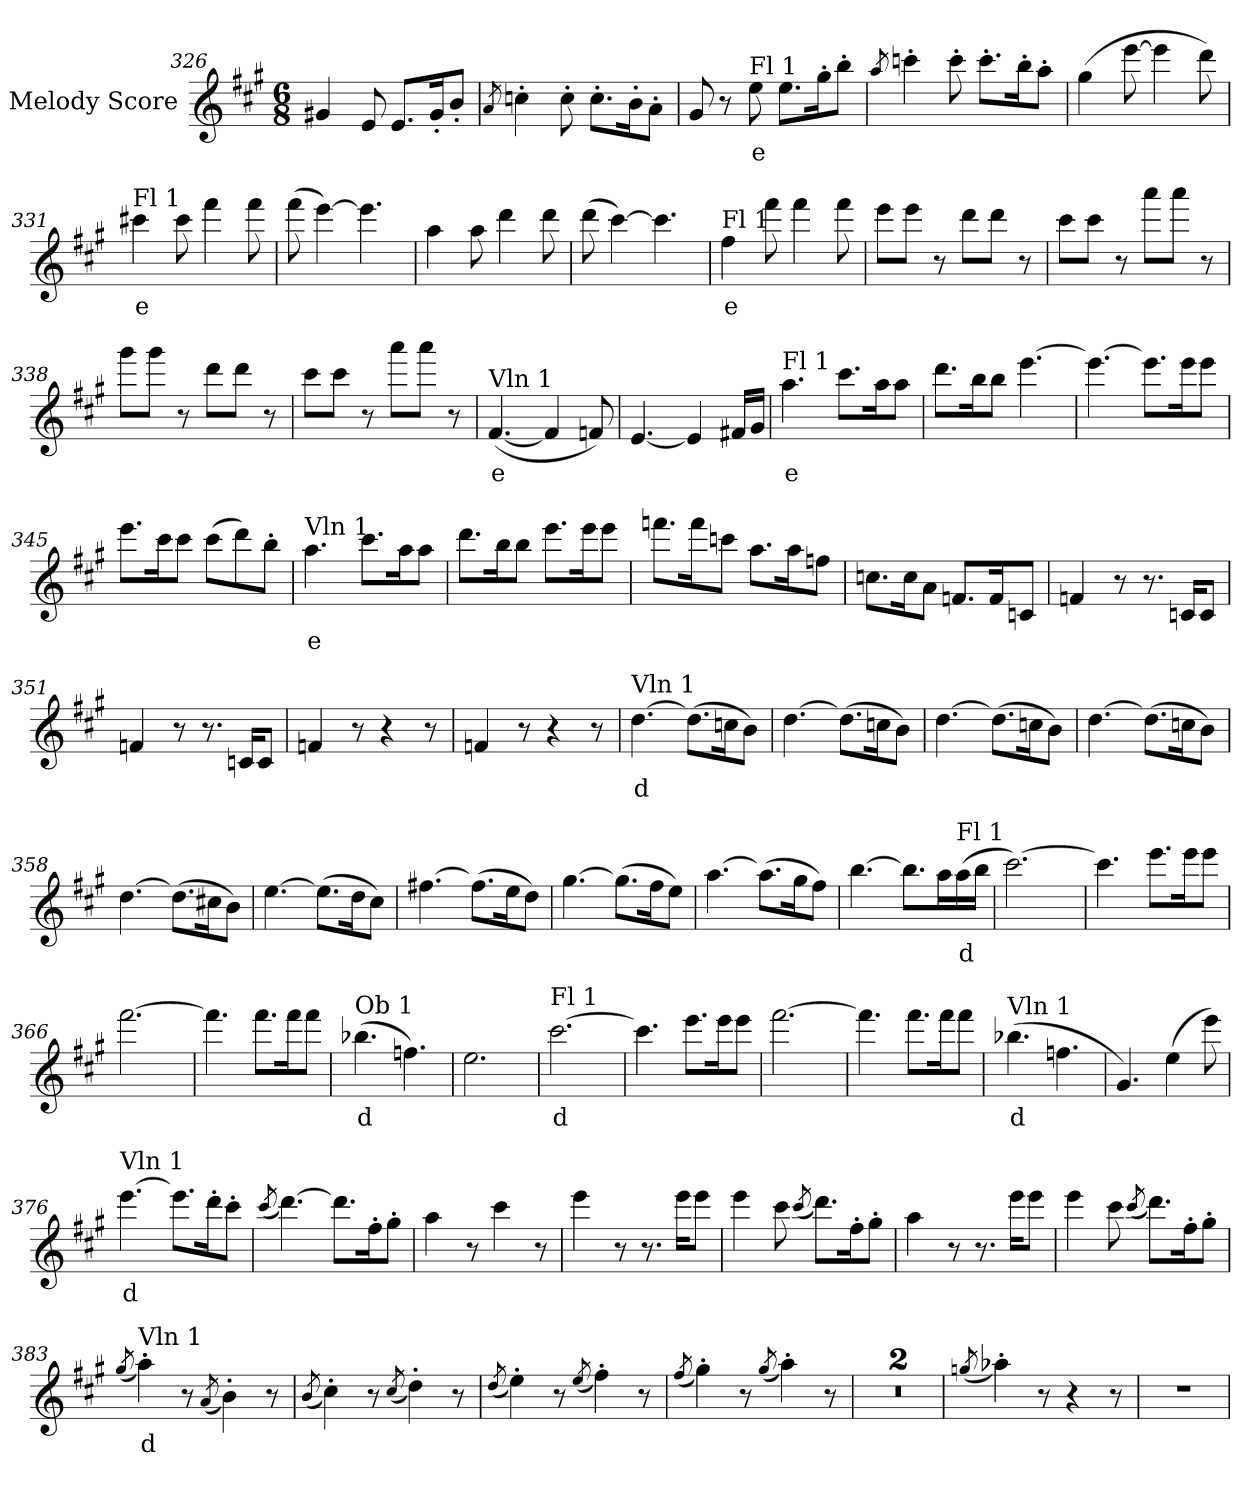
**kern	**text
*part1	*part1
*staff1	*staff1
*I"Melody Score	*
*clefG2	*
*k[f#c#g#]	*
*M6/8	*
=326	=326
4g#X/	.
8e/	.
8.e/L	.
16g#'/K	.
8b'/J	.
=327	=327
8qa/	.
4ccn'\	.
8cc'\	.
8.cc'\L	.
16b'\K	.
8a'\J	.
=328	=328
8g#/	.
8r	.
!LO:TX:a:t=Fl 1	!
!	!LO:LY:b:color=#FF0000
8ee\	e
8.ee\L	.
16gg#'\K	.
8bb'\J	.
=329	=329
8qaa/	.
4cccn'\	.
8ccc'\	.
8.ccc'\L	.
16bb'\K	.
8aa'\J	.
=330	=330
(4gg#\	.
[8eee\	.
4eee\]	.
8ddd\)	.
=331	=331
!LO:TX:a:t=Fl 1	!
!	!LO:LY:b:color=#FF0000
4ccc#X\	e
8ccc#\	.
4fff#\	.
8fff#\	.
=332	=332
(8fff#\	.
[4eee\)	.
4.eee\]	.
=333	=333
4aa\	.
8aa\	.
4ddd\	.
8ddd\	.
=334	=334
(8ddd\	.
[4ccc#\)	.
4.ccc#\]	.
=335	=335
!LO:TX:a:t=Fl 1	!
!	!LO:LY:b:color=#FF0000
4ff#\	e
8fff#\	.
4fff#\	.
8fff#\	.
=336	=336
8eee\L	.
8eee\J	.
8r	.
8ddd\L	.
8ddd\J	.
8r	.
=337	=337
8ccc#\L	.
8ccc#\J	.
8r	.
8aaa\L	.
8aaa\J	.
8r	.
=338	=338
8ggg#\L	.
8ggg#\J	.
8r	.
8ddd\L	.
8ddd\J	.
8r	.
=339	=339
8ccc#\L	.
8ccc#\J	.
8r	.
8aaa\L	.
8aaa\J	.
8r	.
=340	=340
!LO:TX:a:t=Vln 1	!
!	!LO:LY:b:color=#FF0000
([4.f#/	e
4f#/]	.
8fn/)	.
=341	=341
[4.e/	.
4e/]	.
16f#X/LL	.
16g#/JJ	.
=342	=342
!LO:TX:a:t=Fl 1	!
!	!LO:LY:b:color=#FF0000
4.aa\	e
8.ccc#\L	.
16aa\K	.
8aa\J	.
=343	=343
8.ddd\L	.
16bb\K	.
8bb\J	.
[4.eee\	.
=344	=344
4.eee\_	.
8.eee\L]	.
16eee\K	.
8eee\J	.
=345	=345
8.eee\L	.
16ccc#\K	.
8ccc#\J	.
(8ccc#\L	.
8ddd\)	.
8bb'\J	.
=346	=346
!LO:TX:a:t=Vln 1	!
!	!LO:LY:color=#FF0000
4.aa\	e
8.ccc#\L	.
16aa\K	.
8aa\J	.
=347	=347
8.ddd\L	.
16bb\K	.
8bb\J	.
8.eee\L	.
16eee\K	.
8eee\J	.
=348	=348
8.fffn\L	.
16fff\K	.
8cccn\J	.
8.aa\L	.
16aa\K	.
8ffn\J	.
=349	=349
8.ccn\L	.
16cc\K	.
8a\J	.
8.fn/L	.
16f/K	.
8cn/J	.
=350	=350
4fn/	.
8r	.
8.r	.
16cn/KL	.
8c/J	.
=351	=351
4fn/	.
8r	.
8.r	.
16cn/KL	.
8c/J	.
=352	=352
4fn/	.
8r	.
4r	.
8r	.
=353	=353
4fn/	.
8r	.
4r	.
8r	.
=354	=354
!LO:TX:a:t=Vln 1	!
!	!LO:LY:b:color=#FF0000
[4.dd\	d
(8.dd\L]	.
16ccn\K	.
8b\J)	.
=355	=355
[4.dd\	.
(8.dd\L]	.
16ccn\K	.
8b\J)	.
=356	=356
[4.dd\	.
(8.dd\L]	.
16ccn\K	.
8b\J)	.
=357	=357
[4.dd\	.
(8.dd\L]	.
16ccn\K	.
8b\J)	.
=358	=358
[4.dd\	.
(8.dd\L]	.
16cc#X\K	.
8b\J)	.
=359	=359
[4.ee\	.
(8.ee\L]	.
16dd\K	.
8cc#\J)	.
=360	=360
[4.ff#X\	.
(8.ff#\L]	.
16ee\K	.
8dd\J)	.
=361	=361
[4.gg#\	.
(8.gg#\L]	.
16ff#\K	.
8ee\J)	.
=362	=362
[4.aa\	.
(8.aa\L]	.
16gg#\K	.
8ff#\J)	.
=363	=363
[4.bb\	.
8.bb\L]	.
16aa\L	.
!LO:TX:a:t=Fl 1	!
!	!LO:LY:b:color=#FF0000
(16aa\	d
16bb\JJ	.
=364	=364
[2.ccc#\)	.
=365	=365
4.ccc#\]	.
8.eee\L	.
16eee\K	.
8eee\J	.
=366	=366
[2.fff#\	.
=367	=367
4.fff#\]	.
8.fff#\L	.
16fff#\K	.
8fff#\J	.
=368	=368
!LO:TX:a:t=Ob 1	!
!	!LO:LY:b:color=#FF0000
(4.bb-X\	d
4.ffn\)	.
=369	=369
2.ee\	.
=370	=370
!LO:TX:a:t=Fl 1	!
!	!LO:LY:b:color=#FF0000
[2.ccc#\	d
=371	=371
4.ccc#\]	.
8.eee\L	.
16eee\K	.
8eee\J	.
=372	=372
[2.fff#\	.
=373	=373
4.fff#\]	.
8.fff#\L	.
16fff#\K	.
8fff#\J	.
=374	=374
!LO:TX:a:t=Vln 1	!
!	!LO:LY:b:color=#FF0000
(4.bb-X\	d
4.ffn\	.
=375	=375
4.g#/)	.
(4ee\	.
8eee\)	.
=376	=376
!LO:TX:a:t=Vln 1	!
!	!LO:LY:b:color=#FF0000
[4.eee\	d
8.eee\L]	.
16ddd'\K	.
8ccc#'\J	.
=377	=377
(8qccc#/	.
[4.ddd\)	.
8.ddd\L]	.
16ff#'\K	.
8gg#'\J	.
=378	=378
4aa\	.
8r	.
4ccc#\	.
8r	.
=379	=379
4eee\	.
8r	.
8.r	.
16eee\KL	.
8eee\J	.
=380	=380
4eee\	.
8ccc#\	.
(8qccc#/	.
8.ddd\L)	.
16ff#'\K	.
8gg#'\J	.
=381	=381
4aa\	.
8r	.
8.r	.
16eee\KL	.
8eee\J	.
=382	=382
4eee\	.
8ccc#\	.
(8qccc#/	.
8.ddd\L)	.
16ff#'\K	.
8gg#'\J	.
=383	=383
(8qgg#/	.
!LO:TX:a:t=Vln 1	!
!	!LO:LY:b:color=#FF0000
4aa'\)	d
8r	.
(8qa/	.
4b'\)	.
8r	.
=384	=384
(8qb/	.
4cc#'\)	.
8r	.
(8qcc#/	.
4dd'\)	.
8r	.
=385	=385
(8qdd/	.
4ee'\)	.
8r	.
(8qee/	.
4ff#'\)	.
8r	.
=386	=386
(8qff#/	.
4gg#'\)	.
8r	.
(8qgg#/	.
4aa'\)	.
8r	.
=387	=387
2.r	.
=388	=388
2.r	.
=389	=389
(8qggn/	.
4aa-X'\)	.
8r	.
4r	.
8r	.
=390	=390
2.r	.
=	=
*-	*-
